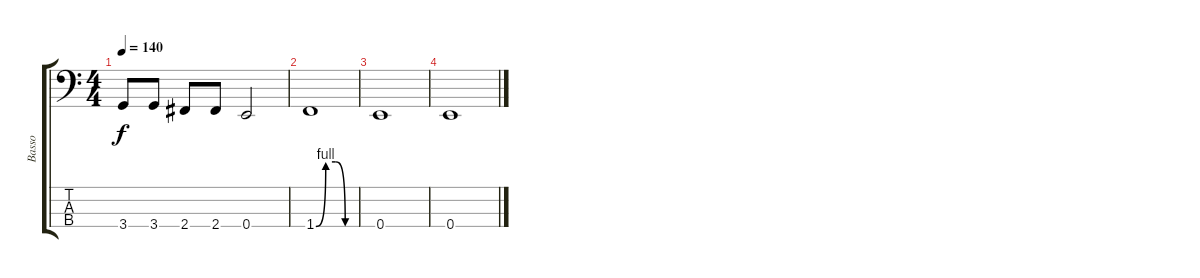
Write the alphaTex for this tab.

\track ("Basso" "Basso") {instrument electricbassfinger}
\staff {score tabs}
\tuning (G2 D2 A1 E1) {hide}
\ts (4 4)
\tempo 140
\clef f4
\ks c
3.4.8{dy f} 3.4.8 2.4.8 2.4.8 0.4.2 |
1.4{be (custom 0 0 15 4 30 4 45 0 60 0)}.1 |
0.4.1 |
0.4.1
